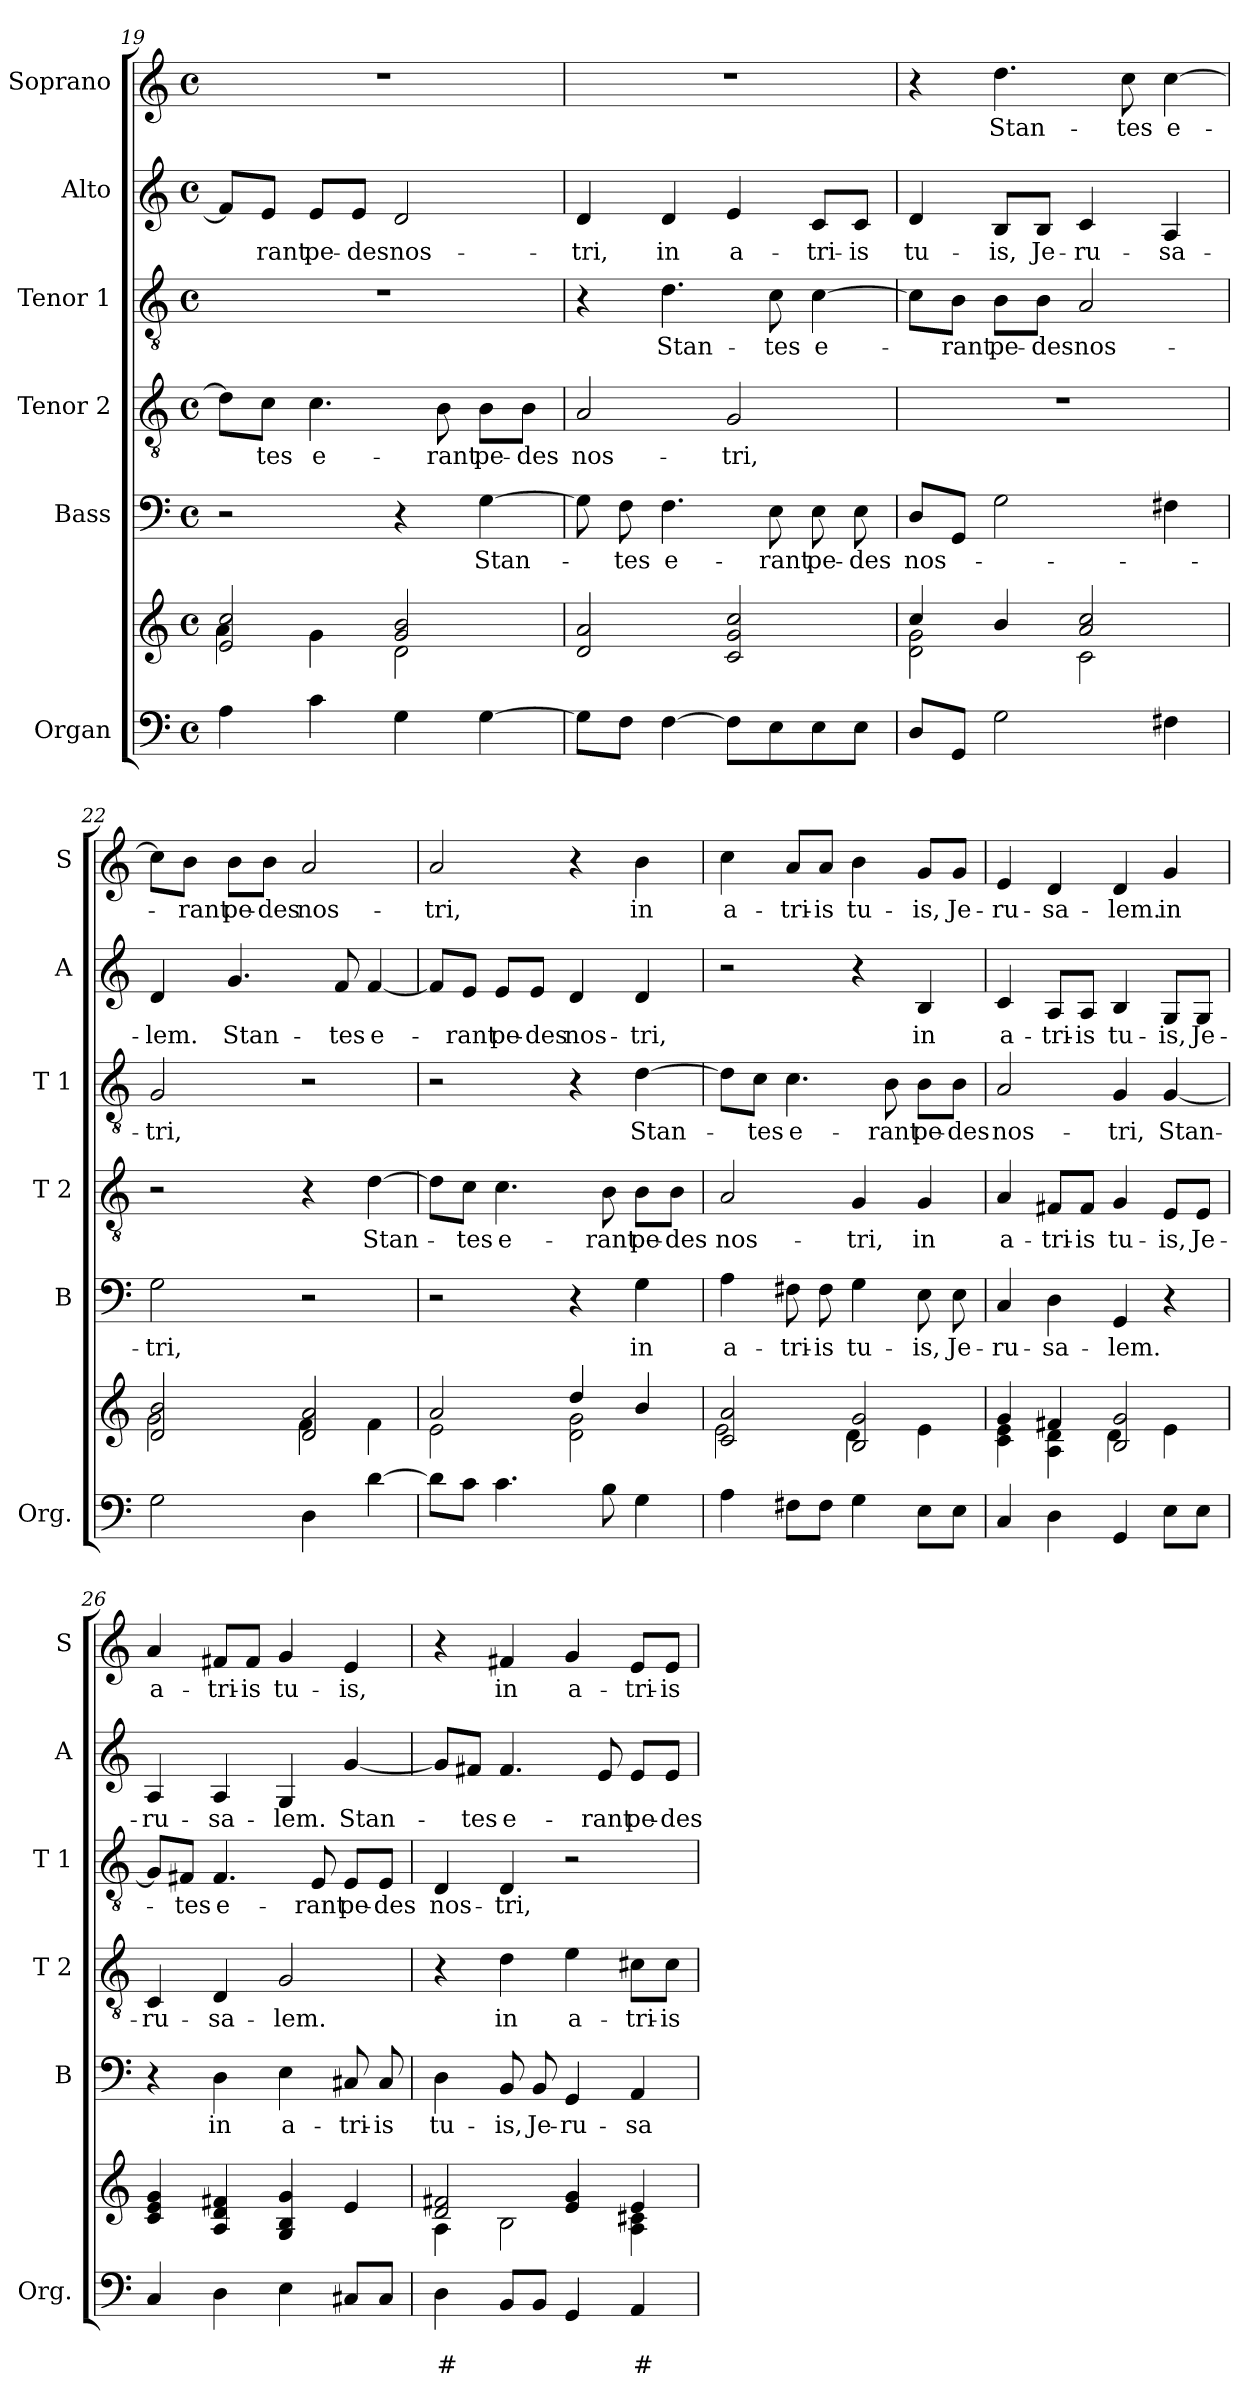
**kern	**text	**text	**kern	**kern	**text	**kern	**text	**kern	**text	**kern	**text	**kern	**text
*part6	*part6	*part6	*part6	*part5	*part5	*part4	*part4	*part3	*part3	*part2	*part2	*part1	*part1
*staff7	*staff7	*staff7	*staff6	*staff5	*staff5	*staff4	*staff4	*staff3	*staff3	*staff2	*staff2	*staff1	*staff1
*I"Organ	*	*	*	*I"Bass	*	*I"Tenor 2	*	*I"Tenor 1	*	*I"Alto	*	*I"Soprano	*
*I'Org.	*	*	*	*I'B	*	*I'T 2	*	*I'T 1	*	*I'A	*	*I'S	*
*clefF4	*	*	*clefG2	*clefF4	*	*clefGv2	*	*clefGv2	*	*clefG2	*	*clefG2	*
*k[]	*	*	*k[]	*k[]	*	*k[]	*	*k[]	*	*k[]	*	*k[]	*
*C:	*	*	*C:	*C:	*	*C:	*	*C:	*	*C:	*	*C:	*
*M4/4	*	*	*M4/4	*M4/4	*	*M4/4	*	*M4/4	*	*M4/4	*	*M4/4	*
*met(c)	*	*	*met(c)	*met(c)	*	*met(c)	*	*met(c)	*	*met(c)	*	*met(c)	*
=19	=19	=19	=19	=19	=19	=19	=19	=19	=19	=19	=19	=19	=19
*	*	*	*^	*	*	*	*	*	*	*	*	*	*
4A\	.	.	2e!/ 2cc!/	4a!\	2r	.	8d\L]	.	1r	.	8f/L]	.	1r	.
!	!	!	!	!	!	!	!	!LO:LY:b	!	!	!	!LO:LY:b	!	!
.	.	.	.	.	.	.	8c\J	-tes	.	.	8e/J	-rant	.	.
!	!	!	!	!	!	!	!	!LO:LY:b	!	!	!	!LO:LY:b	!	!
4c\	.	.	.	4g!\	.	.	4.c\	e-	.	.	8e/L	pe-	.	.
!	!	!	!	!	!	!	!	!	!	!	!	!LO:LY:b	!	!
.	.	.	.	.	.	.	.	.	.	.	8e/J	-des	.	.
!	!	!	!	!	!	!	!	!	!	!	!	!LO:LY:b	!	!
4G\	.	.	2g!/ 2b!/	2d!\	4r	.	.	.	.	.	2d/	nos-	.	.
!	!	!	!	!	!	!	!	!LO:LY:b	!	!	!	!	!	!
.	.	.	.	.	.	.	8B\	-rant	.	.	.	.	.	.
!	!	!	!	!	!	!LO:LY:b	!	!LO:LY:b	!	!	!	!	!	!
[4G\	.	.	.	.	[4G\	Stan-	8B\L	pe-	.	.	.	.	.	.
!	!	!	!	!	!	!	!	!LO:LY:b	!	!	!	!	!	!
.	.	.	.	.	.	.	8B\J	-des	.	.	.	.	.	.
*	*	*	*v	*v	*	*	*	*	*	*	*	*	*	*
!!LO:LB:g=z
=20	=20	=20	=20	=20	=20	=20	=20	=20	=20	=20	=20	=20	=20
!	!	!	!	!	!	!	!LO:LY:b	!	!	!	!LO:LY:b	!	!
8G\L]	.	.	2d!/ 2a!/	8G\]	.	2A/	nos-	4r	.	4d/	-tri,	1r	.
!	!	!	!	!	!LO:LY:b	!	!	!	!	!	!	!	!
8F\J	.	.	.	8F\	-tes	.	.	.	.	.	.	.	.
!	!	!	!	!	!LO:LY:b	!	!	!	!LO:LY:b	!	!LO:LY:b	!	!
[4F\	.	.	.	4.F\	e-	.	.	4.d\	Stan-	4d/	in	.	.
!	!	!	!	!	!	!	!LO:LY:b	!	!	!	!LO:LY:b	!	!
8F\L]	.	.	2c!/ 2g!/ 2cc!/	.	.	2G/	-tri,	.	.	4e/	a-	.	.
!	!	!	!	!	!LO:LY:b	!	!	!	!LO:LY:b	!	!	!	!
8E\	.	.	.	8E\	-rant	.	.	8c\	-tes	.	.	.	.
!	!	!	!	!	!LO:LY:b	!	!	!	!LO:LY:b	!	!LO:LY:b	!	!
8E\	.	.	.	8E\	pe-	.	.	[4c\	e-	8c/L	-tri-	.	.
!	!	!	!	!	!LO:LY:b	!	!	!	!	!	!LO:LY:b	!	!
8E\J	.	.	.	8E\	-des	.	.	.	.	8c/J	-is	.	.
=21	=21	=21	=21	=21	=21	=21	=21	=21	=21	=21	=21	=21	=21
*	*	*	*^	*	*	*	*	*	*	*	*	*	*
!	!	!	!	!	!	!LO:LY:b	!	!	!	!	!	!LO:LY:b	!	!
8D/L	.	.	4cc!/	2d!\ 2g!\	8D/L	nos-	1r	.	8c\L]	.	4d/	tu-	4r	.
!	!	!	!	!	!	!	!	!	!	!LO:LY:b	!	!	!	!
8GG/J	.	.	.	.	8GG/J	.	.	.	8B\J	-rant	.	.	.	.
!	!	!	!	!	!	!	!	!	!	!LO:LY:b	!	!LO:LY:b	!	!LO:LY:b
2G\	.	.	4b!/	.	2G\	.	.	.	8B\L	pe-	8B/L	-is,	4.dd\	Stan-
!	!	!	!	!	!	!	!	!	!	!LO:LY:b	!	!LO:LY:b	!	!
.	.	.	.	.	.	.	.	.	8B\J	-des	8B/J	Je-	.	.
!	!	!	!	!	!	!	!	!	!	!LO:LY:b	!	!LO:LY:b	!	!
.	.	.	2a!/ 2cc!/	2c!\	.	.	.	.	2A/	nos-	4c/	-ru-	.	.
!	!	!	!	!	!	!	!	!	!	!	!	!	!	!LO:LY:b
.	.	.	.	.	.	.	.	.	.	.	.	.	8cc\	-tes
!	!	!	!	!	!	!	!	!	!	!	!	!LO:LY:b	!	!LO:LY:b
4F#X\	.	.	.	.	4F#X\	.	.	.	.	.	4A/	-sa-	[4cc\	e-
=22	=22	=22	=22	=22	=22	=22	=22	=22	=22	=22	=22	=22	=22	=22
!	!	!	!	!	!	!LO:LY:b	!	!	!	!LO:LY:b	!	!LO:LY:b	!	!
2G\	.	.	2d!/ 2b!/	2g!\	2G\	-tri,	2r	.	2G/	-tri,	4d/	-lem.	8cc\L]	.
!	!	!	!	!	!	!	!	!	!	!	!	!	!	!LO:LY:b
.	.	.	.	.	.	.	.	.	.	.	.	.	8b\J	-rant
!	!	!	!	!	!	!	!	!	!	!	!	!LO:LY:b	!	!LO:LY:b
.	.	.	.	.	.	.	.	.	.	.	4.g/	Stan-	8b\L	pe-
!	!	!	!	!	!	!	!	!	!	!	!	!	!	!LO:LY:b
.	.	.	.	.	.	.	.	.	.	.	.	.	8b\J	-des
!	!	!	!	!	!	!	!	!	!	!	!	!	!	!LO:LY:b
4D\	.	.	2d!/ 2a!/	4f!\	2r	.	4r	.	2r	.	.	.	2a/	nos-
!	!	!	!	!	!	!	!	!	!	!	!	!LO:LY:b	!	!
.	.	.	.	.	.	.	.	.	.	.	8f/	-tes	.	.
!	!	!	!	!	!	!	!	!LO:LY:b	!	!	!	!LO:LY:b	!	!
[4d\	.	.	.	4f!\	.	.	[4d\	Stan-	.	.	[4f/	e-	.	.
=23	=23	=23	=23	=23	=23	=23	=23	=23	=23	=23	=23	=23	=23	=23
!	!	!	!	!	!	!	!	!	!	!	!	!	!	!LO:LY:b
8d\L]	.	.	2a!/	2e!\	2r	.	8d\L]	.	2r	.	8f/L]	.	2a/	-tri,
!	!	!	!	!	!	!	!	!LO:LY:b	!	!	!	!LO:LY:b	!	!
8c\J	.	.	.	.	.	.	8c\J	-tes	.	.	8e/J	-rant	.	.
!	!	!	!	!	!	!	!	!LO:LY:b	!	!	!	!LO:LY:b	!	!
4.c\	.	.	.	.	.	.	4.c\	e-	.	.	8e/L	pe-	.	.
!	!	!	!	!	!	!	!	!	!	!	!	!LO:LY:b	!	!
.	.	.	.	.	.	.	.	.	.	.	8e/J	-des	.	.
!	!	!	!	!	!	!	!	!	!	!	!	!LO:LY:b	!	!
.	.	.	4dd!/	2d!\ 2g!\	4r	.	.	.	4r	.	4d/	nos-	4r	.
!	!	!	!	!	!	!	!	!LO:LY:b	!	!	!	!	!	!
8B\	.	.	.	.	.	.	8B\	-rant	.	.	.	.	.	.
!	!	!	!	!	!	!LO:LY:b	!	!LO:LY:b	!	!LO:LY:b	!	!LO:LY:b	!	!LO:LY:b
4G\	.	.	4b!/	.	4G\	in	8B\L	pe-	[4d\	Stan-	4d/	-tri,	4b\	in
!	!	!	!	!	!	!	!	!LO:LY:b	!	!	!	!	!	!
.	.	.	.	.	.	.	8B\J	-des	.	.	.	.	.	.
!!LO:PB:g=z
=24	=24	=24	=24	=24	=24	=24	=24	=24	=24	=24	=24	=24	=24	=24
!	!	!	!	!	!	!LO:LY:b	!	!LO:LY:b	!	!	!	!	!	!LO:LY:b
4A\	.	.	2c!/ 2a!/	2e!\	4A\	a-	2A/	nos-	8d\L]	.	2r	.	4cc\	a-
!	!	!	!	!	!	!	!	!	!	!LO:LY:b	!	!	!	!
.	.	.	.	.	.	.	.	.	8c\J	-tes	.	.	.	.
!	!	!	!	!	!	!LO:LY:b	!	!	!	!LO:LY:b	!	!	!	!LO:LY:b
8F#X\L	.	.	.	.	8F#X\	-tri-	.	.	4.c\	e-	.	.	8a/L	-tri-
!	!	!	!	!	!	!LO:LY:b	!	!	!	!	!	!	!	!LO:LY:b
8F#\J	.	.	.	.	8F#\	-is	.	.	.	.	.	.	8a/J	-is
!	!	!	!	!	!	!LO:LY:b	!	!LO:LY:b	!	!	!	!	!	!LO:LY:b
4G\	.	.	2B!/ 2g!/	4d!\	4G\	tu-	4G/	-tri,	.	.	4r	.	4b\	tu-
!	!	!	!	!	!	!	!	!	!	!LO:LY:b	!	!	!	!
.	.	.	.	.	.	.	.	.	8B\	-rant	.	.	.	.
!	!	!	!	!	!	!LO:LY:b	!	!LO:LY:b	!	!LO:LY:b	!	!LO:LY:b	!	!LO:LY:b
8E\L	.	.	.	4e!\	8E\	-is,	4G/	in	8B\L	pe-	4B/	in	8g/L	-is,
!	!	!	!	!	!	!LO:LY:b	!	!	!	!LO:LY:b	!	!	!	!LO:LY:b
8E\J	.	.	.	.	8E\	Je-	.	.	8B\J	-des	.	.	8g/J	Je-
=25	=25	=25	=25	=25	=25	=25	=25	=25	=25	=25	=25	=25	=25	=25
!	!	!	!	!	!	!LO:LY:b	!	!LO:LY:b	!	!LO:LY:b	!	!LO:LY:b	!	!LO:LY:b
4C/	.	.	4g!/	4c!\ 4e!\	4C/	-ru-	4A/	a-	2A/	nos-	4c/	a-	4e/	-ru-
!	!	!	!	!	!	!LO:LY:b	!	!LO:LY:b	!	!	!	!LO:LY:b	!	!LO:LY:b
4D\	.	.	4f#X!/	4A!\ 4d!\	4D\	-sa-	8F#X/L	-tri-	.	.	8A/L	-tri-	4d/	-sa-
!	!	!	!	!	!	!	!	!LO:LY:b	!	!	!	!LO:LY:b	!	!
.	.	.	.	.	.	.	8F#/J	-is	.	.	8A/J	-is	.	.
!	!	!	!	!	!	!LO:LY:b	!	!LO:LY:b	!	!LO:LY:b	!	!LO:LY:b	!	!LO:LY:b
4GG/	.	.	2B!/ 2g!/	4d!\	4GG/	-lem.	4G/	tu-	4G/	-tri,	4B/	tu-	4d/	-lem.
!	!	!	!	!	!	!	!	!LO:LY:b	!	!LO:LY:b	!	!LO:LY:b	!	!LO:LY:b
8E\L	.	.	.	4e!\	4r	.	8E/L	-is,	[4G/	Stan-	8G/L	-is,	4g/	in
!	!	!	!	!	!	!	!	!LO:LY:b	!	!	!	!LO:LY:b	!	!
8E\J	.	.	.	.	.	.	8E/J	Je-	.	.	8G/J	Je-	.	.
*	*	*	*v	*v	*	*	*	*	*	*	*	*	*	*
=26	=26	=26	=26	=26	=26	=26	=26	=26	=26	=26	=26	=26	=26
!	!	!	!	!	!	!	!LO:LY:b	!	!	!	!LO:LY:b	!	!LO:LY:b
4C/	.	.	4c!/ 4e!/ 4g!/	4r	.	4C/	-ru-	8G/L]	.	4A/	-ru-	4a/	a-
!	!	!	!	!	!	!	!	!	!LO:LY:b	!	!	!	!
.	.	.	.	.	.	.	.	8F#X/J	-tes	.	.	.	.
!	!	!	!	!	!LO:LY:b	!	!LO:LY:b	!	!LO:LY:b	!	!LO:LY:b	!	!LO:LY:b
4D\	.	.	4A!/ 4d!/ 4f#X!/	4D\	in	4D/	-sa-	4.F#/	e-	4A/	-sa-	8f#X/L	-tri-
!	!	!	!	!	!	!	!	!	!	!	!	!	!LO:LY:b
.	.	.	.	.	.	.	.	.	.	.	.	8f#/J	-is
!	!	!	!	!	!LO:LY:b	!	!LO:LY:b	!	!	!	!LO:LY:b	!	!LO:LY:b
4E\	.	.	4G!/ 4B!/ 4g!/	4E\	a-	2G/	-lem.	.	.	4G/	-lem.	4g/	tu-
!	!	!	!	!	!	!	!	!	!LO:LY:b	!	!	!	!
.	.	.	.	.	.	.	.	8E/	-rant	.	.	.	.
!	!	!	!	!	!LO:LY:b	!	!	!	!LO:LY:b	!	!LO:LY:b	!	!LO:LY:b
8C#X/L	.	.	4e!/	8C#X/	-tri-	.	.	8E/L	pe-	[4g/	Stan-	4e/	-is,
!	!	!	!	!	!LO:LY:b	!	!	!	!LO:LY:b	!	!	!	!
8C#/J	.	.	.	8C#/	-is	.	.	8E/J	-des	.	.	.	.
=27	=27	=27	=27	=27	=27	=27	=27	=27	=27	=27	=27	=27	=27
!	!	!LO:LY:b	!	!	!LO:LY:b	!	!	!	!LO:LY:b	!	!	!	!
*	*	*	*^	*	*	*	*	*	*	*	*	*	*
4D\	.	#	2d!/ 2f#X!/	4A!\	4D\	tu-	4r	.	4D/	nos-	8g/L]	.	4r	.
!	!	!	!	!	!	!	!	!	!	!	!	!LO:LY:b	!	!
.	.	.	.	.	.	.	.	.	.	.	8f#X/J	-tes	.	.
!	!	!	!	!	!	!LO:LY:b	!	!LO:LY:b	!	!LO:LY:b	!	!LO:LY:b	!	!LO:LY:b
8BB/L	.	.	.	2B!\	8BB/	-is,	4d\	in	4D/	-tri,	4.f#/	e-	4f#X/	in
!	!	!	!	!	!	!LO:LY:b	!	!	!	!	!	!	!	!
8BB/J	.	.	.	.	8BB/	Je-	.	.	.	.	.	.	.	.
!	!	!	!	!	!	!LO:LY:b	!	!LO:LY:b	!	!	!	!	!	!LO:LY:b
4GG/	.	.	4e!/ 4g!/	.	4GG/	-ru-	4e\	a-	2r	.	.	.	4g/	a-
!	!	!	!	!	!	!	!	!	!	!	!	!LO:LY:b	!	!
.	.	.	.	.	.	.	.	.	.	.	8e/	-rant	.	.
!	!	!LO:LY:b	!	!	!	!LO:LY:b	!	!LO:LY:b	!	!	!	!LO:LY:b	!	!LO:LY:b
4AA/	.	#	4e!/	4A!\ 4c#X!\	4AA/	-sa-	8c#X\L	-tri-	.	.	8e/L	pe-	8e/L	-tri-
!	!	!	!	!	!	!	!	!LO:LY:b	!	!	!	!LO:LY:b	!	!LO:LY:b
.	.	.	.	.	.	.	8c#\J	-is	.	.	8e/J	-des	8e/J	-is
*	*	*	*v	*v	*	*	*	*	*	*	*	*	*	*
=	=	=	=	=	=	=	=	=	=	=	=	=	=
*-	*-	*-	*-	*-	*-	*-	*-	*-	*-	*-	*-	*-	*-
